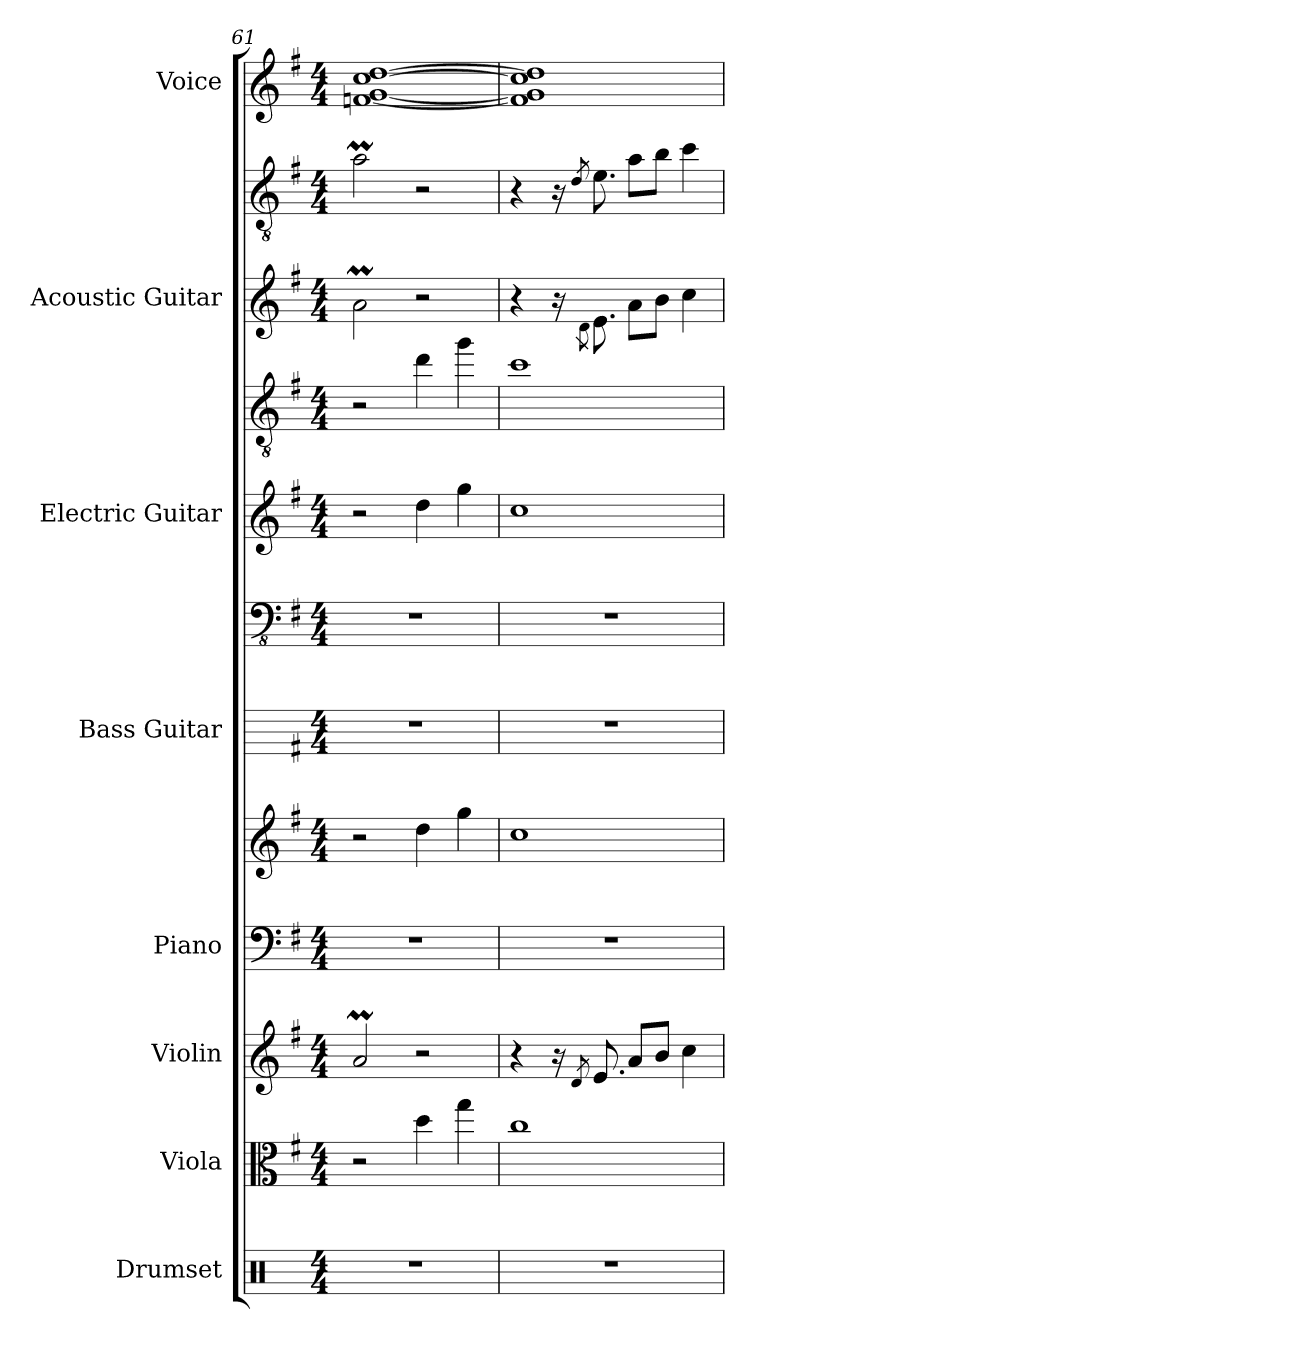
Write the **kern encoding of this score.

**kern	**kern	**kern	**kern	**kern	**kern	**kern	**kern	**kern	**kern	**kern	**kern
*part8	*part7	*part6	*part5	*part5	*part4	*part4	*part3	*part3	*part2	*part2	*part1
*staff12	*staff11	*staff10	*staff9	*staff8	*staff7	*staff6	*staff5	*staff4	*staff3	*staff2	*staff1
*I"Drumset	*I"Viola	*I"Violin	*I"Piano	*	*I"Bass Guitar	*	*I"Electric Guitar	*	*I"Acoustic Guitar	*	*I"Voice
*I'Drs.	*I'Vla.	*I'Vln.	*I'Pno.	*	*I'B. Guit.	*	*I'El. Guit.	*	*I'Guit.	*	*I'Vo.
!!LO:PB:g=z
*clefX	*clefC3	*clefG2	*clefF4	*clefG2	*	*clefFv4	*	*clefGv2	*	*clefGv2	*clefG2
*k[]	*k[f#]	*k[f#]	*k[f#]	*k[f#]	*k[f#]	*k[f#]	*k[f#]	*k[f#]	*k[f#]	*k[f#]	*k[f#]
*M4/4	*M4/4	*M4/4	*M4/4	*M4/4	*M4/4	*M4/4	*M4/4	*M4/4	*M4/4	*M4/4	*M4/4
=61	=61	=61	=61	=61	=61	=61	=61	=61	=61	=61	=61
1r	2r	2aM/	1r	2r	1r	1r	2r	2r	2aM\	2aM\	[1fn [1g [1cc [1dd
.	4dd\	2r	.	4dd\	.	.	4dd\	4dd\	2r	2r	.
.	4gg\	.	.	4gg\	.	.	4gg\	4gg\	.	.	.
=62	=62	=62	=62	=62	=62	=62	=62	=62	=62	=62	=62
1r	1cc	4r	1r	1cc	1r	1r	1cc	1cc	4r	4r	1f] 1g] 1cc] 1dd]
.	.	16r	.	.	.	.	.	.	16r	16r	.
.	.	8qd/	.	.	.	.	.	.	8qd\	8qd/	.
.	.	8.e/	.	.	.	.	.	.	8.e\	8.e\	.
.	.	8a/L	.	.	.	.	.	.	8a\L	8a\L	.
.	.	8b/J	.	.	.	.	.	.	8b\J	8b\J	.
.	.	4cc\	.	.	.	.	.	.	4cc\	4cc\	.
=	=	=	=	=	=	=	=	=	=	=	=
*-	*-	*-	*-	*-	*-	*-	*-	*-	*-	*-	*-
